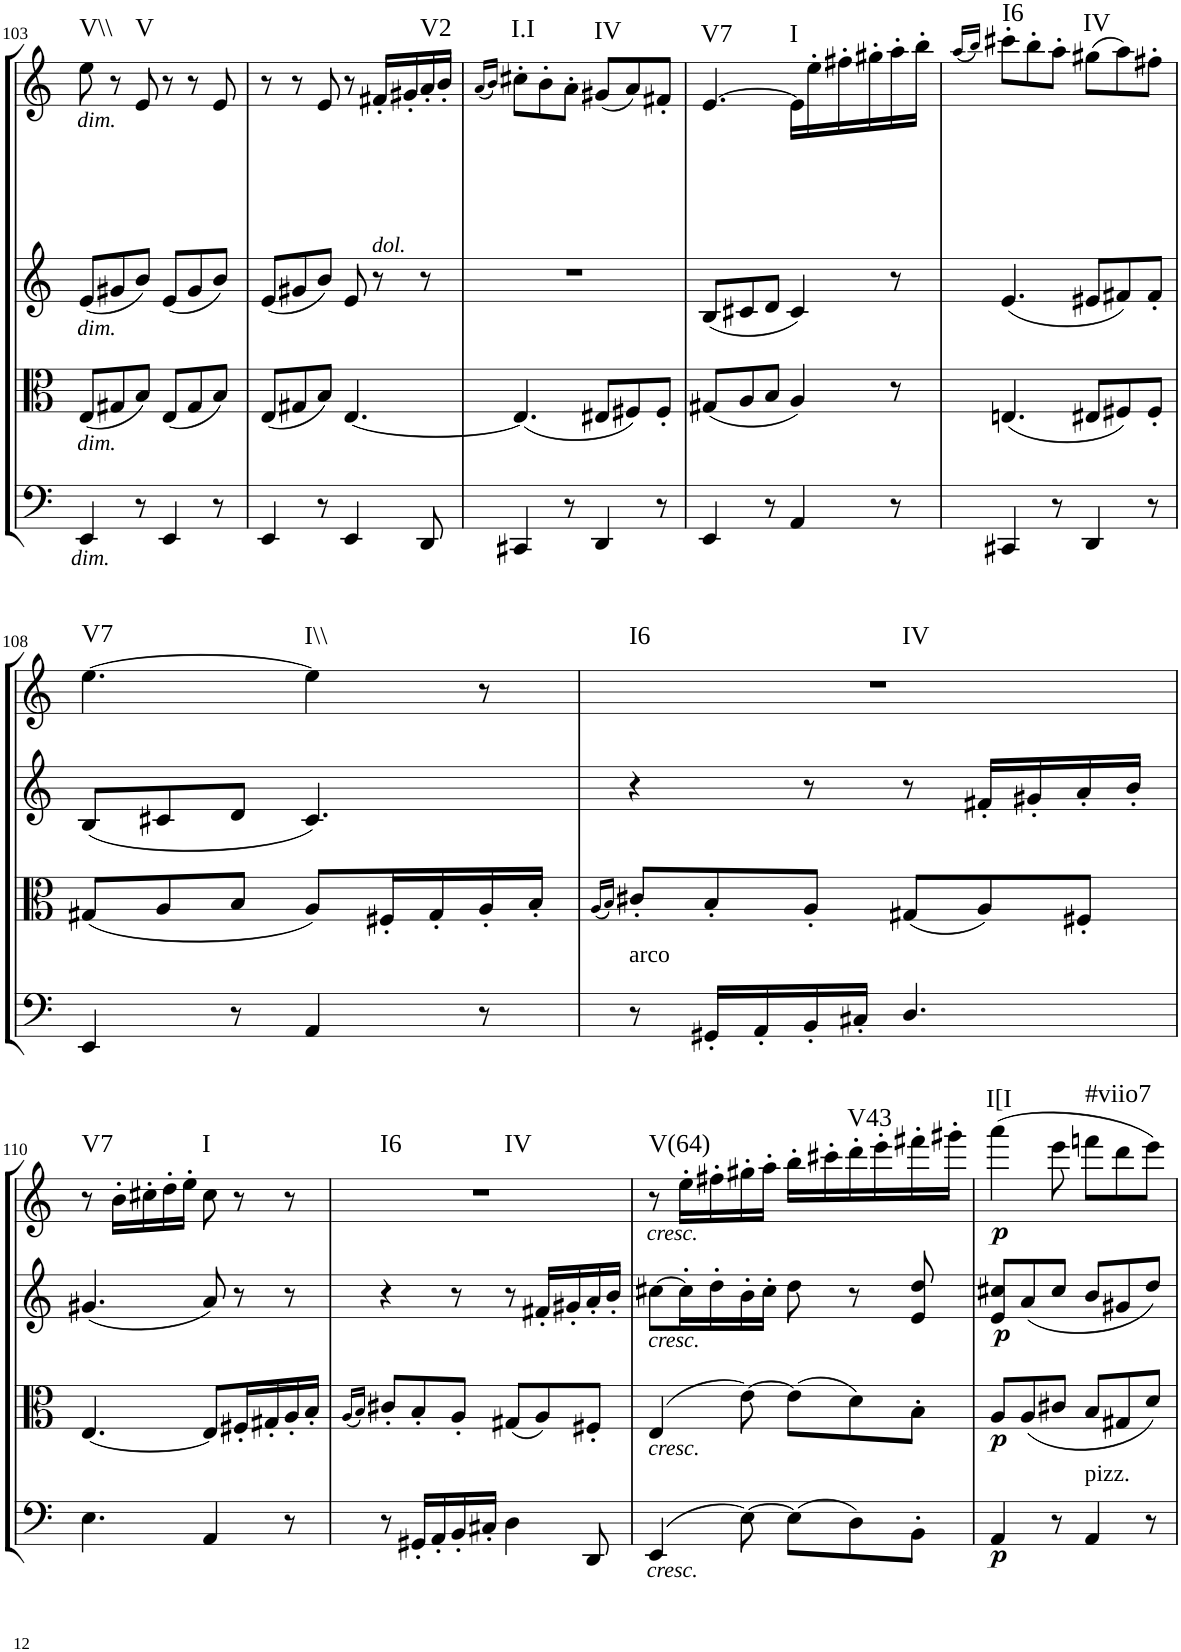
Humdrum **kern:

**kern	**dynam	**kern	**dynam	**kern	**dynam	**kern	**dynam	**harte
*part4	*part4	*part3	*part3	*part2	*part2	*part1	*part1	*part1
*staff4	*staff4	*staff3	*staff3	*staff2	*staff2	*staff1	*staff1	*
*I"Cello	*	*I"Viola	*	*I"2nd Violin	*	*I"1st Violin	*	*
*	*	*I'Vla	*	*I'Vln	*	*I'Vln	*	*
!!LO:PB:g=z
*clefF4	*	*clefC3	*	*clefG2	*	*clefG2	*	*
*k[]	*	*k[]	*	*k[]	*	*k[]	*	*
*M6/8	*	*M6/8	*	*M6/8	*	*M6/8	*	*
=103	=103	=103	=103	=103	=103	=103	=103	=103
!	!	!	!	!	!	!LO:TX:b:i:t=dim.	!	!
!	!	!	!	!LO:TX:b:i:t=dim.	!	!	!	!
!	!	!LO:TX:b:i:t=dim.	!	!	!	!	!	!
!LO:TX:b:i:t=dim.	!	!	!	!	!	!	!	!LO:H:kt=V\\
4EE/	.	(8E/L	.	(8e/L	.	8ee\	.	N
.	.	8G#X/	.	8g#X/	.	8r	.	.
!	!	!	!	!	!	!	!	!LO:H:kt=V
8r	.	8B/J)	.	8b/J)	.	8e/	.	N
4EE/	.	(8E/L	.	(8e/L	.	8r	.	.
.	.	8G#/	.	8g#/	.	8r	.	.
8r	.	8B/J)	.	8b/J)	.	8e/	.	.
=104	=104	=104	=104	=104	=104	=104	=104	=104
4EE/	.	(8E/L	.	(8e/L	.	8r	.	.
.	.	8G#X/	.	8g#X/	.	8r	.	.
8r	.	8B/J)	.	8b/J)	.	8e/	.	.
4EE/	.	[4.E/	.	8e/	.	8r	.	.
!	!	!	!	!	!	!LO:TX:b:i:t=dol.	!	!
.	.	.	.	8r	.	16f#X'/LL	.	.
.	.	.	.	.	.	16g#X'/	.	.
!	!	!	!	!	!	!	!	!LO:H:kt=V2
8DD/	.	.	.	8r	.	16a'/	.	N
.	.	.	.	.	.	16b'/JJ	.	.
=105	=105	=105	=105	=105	=105	=105	=105	=105
.	.	.	.	.	.	(16qa/LL	.	.
.	.	.	.	.	.	16qb/JJ)	.	.
!	!	!	!	!	!	!	!	!LO:H:kt=I.I
4CC#X/	.	(4.E/]	.	2.r	.	8cc#X'\L	.	N
.	.	.	.	.	.	8b'\	.	.
8r	.	.	.	.	.	8a'\J	.	.
!	!	!	!	!	!	!	!	!LO:H:kt=IV
4DD/	.	8E#X/L	.	.	.	(8g#X/L	.	N
.	.	8F#X/)	.	.	.	8a/)	.	.
8r	.	8F#'/J	.	.	.	8f#X'/J	.	.
=106	=106	=106	=106	=106	=106	=106	=106	=106
!	!	!	!	!	!	!	!	!LO:H:kt=V7
4EE/	.	(8G#X/L	.	(8B/L	.	[4.e/	.	N
.	.	8A/	.	8c#X/	.	.	.	.
8r	.	8B/J	.	8d/J	.	.	.	.
!	!	!	!	!	!	!	!	!LO:H:kt=I
4AA/	.	4A/)	.	4c#/)	.	16e\LL]	.	N
.	.	.	.	.	.	16ee'\	.	.
.	.	.	.	.	.	16ff#X'\	.	.
.	.	.	.	.	.	16gg#X'\	.	.
8r	.	8r	.	8r	.	16aa'\	.	.
.	.	.	.	.	.	16bb'\JJ	.	.
=107	=107	=107	=107	=107	=107	=107	=107	=107
.	.	.	.	.	.	(16qaa/LL	.	.
.	.	.	.	.	.	16qbb/JJ)	.	.
!	!	!	!	!	!	!	!	!LO:H:kt=I6
4CC#X/	.	(4.En/	.	(4.e/	.	8ccc#X'\L	.	N
.	.	.	.	.	.	8bb'\	.	.
8r	.	.	.	.	.	8aa'\J	.	.
!	!	!	!	!	!	!	!	!LO:H:kt=IV
4DD/	.	8E#X/L	.	8e#X/L	.	(8gg#X\L	.	N
.	.	8F#X/)	.	8f#X/)	.	8aa\)	.	.
8r	.	8F#'/J	.	8f#'/J	.	8ff#X'\J	.	.
!!LO:LB:g=z
=108	=108	=108	=108	=108	=108	=108	=108	=108
!	!	!	!	!	!	!	!	!LO:H:kt=V7
4EE/	.	(8G#X/L	.	(8B/L	.	[4.ee\	.	N
.	.	8A/	.	8c#X/	.	.	.	.
8r	.	8B/J	.	8d/J	.	.	.	.
!	!	!	!	!	!	!	!	!LO:H:kt=I\\
4AA/	.	8A/L)	.	4.c#/)	.	4ee\]	.	N
.	.	16F#X'/L	.	.	.	.	.	.
.	.	16G#'/	.	.	.	.	.	.
8r	.	16A'/	.	.	.	8r	.	.
.	.	16B'/JJ	.	.	.	.	.	.
=109	=109	=109	=109	=109	=109	=109	=109	=109
.	.	(16qA/LL	.	.	.	.	.	.
.	.	16qB/JJ)	.	.	.	.	.	.
!LO:TX:a:t=arco	!	!	!	!	!	!	!	!LO:H:n=1:kt=I6
!	!	!	!	!	!	!	!	!LO:H:n=2:kt=IV
8r	.	8c#X'/L	.	4r	.	2.r	.	N N
16GG#X'/LL	.	8B'/	.	.	.	.	.	.
16AA'/	.	.	.	.	.	.	.	.
16BB'/	.	8A'/J	.	8r	.	.	.	.
16C#X'/JJ	.	.	.	.	.	.	.	.
4.D/	.	(8G#X/L	.	8r	.	.	.	.
.	.	8A/)	.	16f#X'/LL	.	.	.	.
.	.	.	.	16g#X'/	.	.	.	.
.	.	8F#X'/J	.	16a'/	.	.	.	.
.	.	.	.	16b'/JJ	.	.	.	.
!!LO:LB:g=z
=110	=110	=110	=110	=110	=110	=110	=110	=110
!	!	!	!	!	!	!	!	!LO:H:kt=V7
4.E\	.	[4.E/	.	(4.g#X/	.	8r	.	N
.	.	.	.	.	.	16b'\LL	.	.
.	.	.	.	.	.	16cc#X'\	.	.
.	.	.	.	.	.	16dd'\	.	.
.	.	.	.	.	.	16ee'\JJ	.	.
!	!	!	!	!	!	!	!	!LO:H:kt=I
4AA/	.	8E/L]	.	8a/)	.	8cc#\	.	N
.	.	16F#X'/L	.	8r	.	8r	.	.
.	.	16G#X'/	.	.	.	.	.	.
8r	.	16A'/	.	8r	.	8r	.	.
.	.	16B'/JJ	.	.	.	.	.	.
=111	=111	=111	=111	=111	=111	=111	=111	=111
.	.	(16qA/LL	.	.	.	.	.	.
.	.	16qB/JJ)	.	.	.	.	.	.
!	!	!	!	!	!	!	!	!LO:H:n=1:kt=I6
!	!	!	!	!	!	!	!	!LO:H:n=2:kt=IV
8r	.	8c#X'/L	.	4r	.	2.r	.	N N
16GG#X'/LL	.	8B'/	.	.	.	.	.	.
16AA'/	.	.	.	.	.	.	.	.
16BB'/	.	8A'/J	.	8r	.	.	.	.
16C#X'/JJ	.	.	.	.	.	.	.	.
4D\	.	(8G#X/L	.	8r	.	.	.	.
.	.	8A/)	.	16f#X'/LL	.	.	.	.
.	.	.	.	16g#X'/	.	.	.	.
8DD/	.	8F#X'/J	.	16a'/	.	.	.	.
.	.	.	.	16b'/JJ	.	.	.	.
=112	=112	=112	=112	=112	=112	=112	=112	=112
!	!	!	!	!	!	!LO:TX:b:i:t=cresc.	!	!
!	!	!	!	!LO:TX:b:i:t=cresc.	!	!	!	!
!	!	!LO:TX:b:i:t=cresc.	!	!	!	!	!	!
!LO:TX:b:i:t=cresc.	!	!	!	!	!	!	!	!LO:H:kt=V(64)
(4EE/	.	(4E/	.	[8cc#X\L	.	8r	.	N
.	.	.	.	16cc#'\L]	.	16ee'\LL	.	.
.	.	.	.	16dd'\	.	16ff#X'\	.	.
[8E\)	.	[8e\)	.	16b'\	.	16gg#X'\	.	.
.	.	.	.	16cc#'\JJ	.	16aa'\JJ	.	.
(8E\L]	.	(8e\L]	.	8dd\	.	16bb'\LL	.	.
.	.	.	.	.	.	16ccc#X'\	.	.
!	!	!	!	!	!	!	!	!LO:H:kt=V43
8D\)	.	8d\)	.	8r	.	16ddd'\	.	N
.	.	.	.	.	.	16eee'\	.	.
8BB'\J	.	8B'\J	.	8e/ 8dd/	.	16fff#X'\	.	.
.	.	.	.	.	.	16ggg#X'\JJ	.	.
=113	=113	=113	=113	=113	=113	=113	=113	=113
!	!LO:DY:b	!	!LO:DY:b	!	!LO:DY:b	!	!LO:DY:b	!LO:H:kt=I[I
4AA/	p	8A/L	p	8e/ 8cc#X/L	p	(4aaa\	p	N
.	.	(8A/	.	(8a/	.	.	.	.
8r	.	8c#X/J	.	8cc#/J	.	8eee\	.	.
!LO:TX:a:t=pizz.	!	!	!	!	!	!	!	!LO:H:kt=#viio7
4AA/	.	8B/L	.	8b/L	.	8fffn\L	.	N
.	.	8G#X/	.	8g#X/	.	8ddd\	.	.
8r	.	8d/J)	.	8dd/J)	.	8eee\J)	.	.
=	=	=	=	=	=	=	=	=
*-	*-	*-	*-	*-	*-	*-	*-	*-
